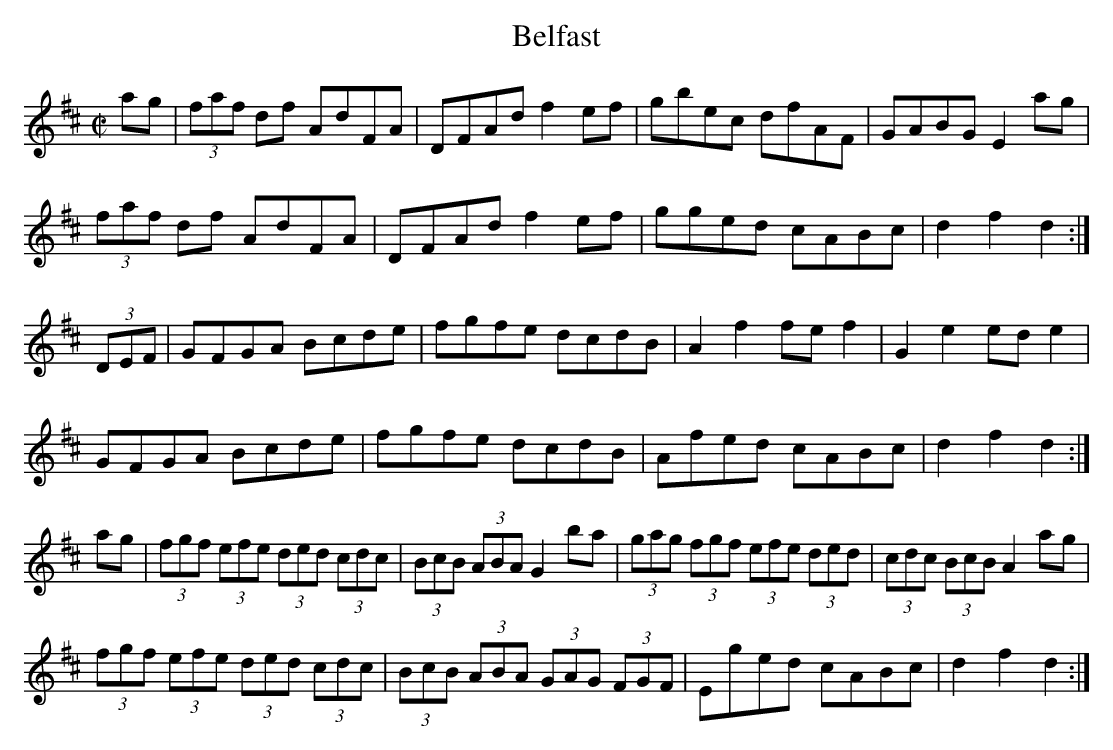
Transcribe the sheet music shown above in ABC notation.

X:1
T:Belfast
M:C|
L:1/8
K:D Major
ag|(3faf df AdFA|DFAd f2ef|gbec dfAF|GABG E2ag|!
(3faf df AdFA|DFAd f2ef|gged cABc|d2f2 d2:|!
(3DEF|GFGA Bcde|fgfe dcdB|A2f2 fef2|G2e2 ede2|!
GFGA Bcde|fgfe dcdB|Afed cABc|d2f2 d2:|!
ag|(3fgf (3efe (3ded (3cdc|(3BcB (3ABA G2ba|(3gag (3fgf (3efe (3ded|(3cdc (3BcB A2ag|!
(3fgf (3efe (3ded (3cdc|(3BcB (3ABA (3GAG (3FGF|Eged cABc|d2f2 d2:|!
